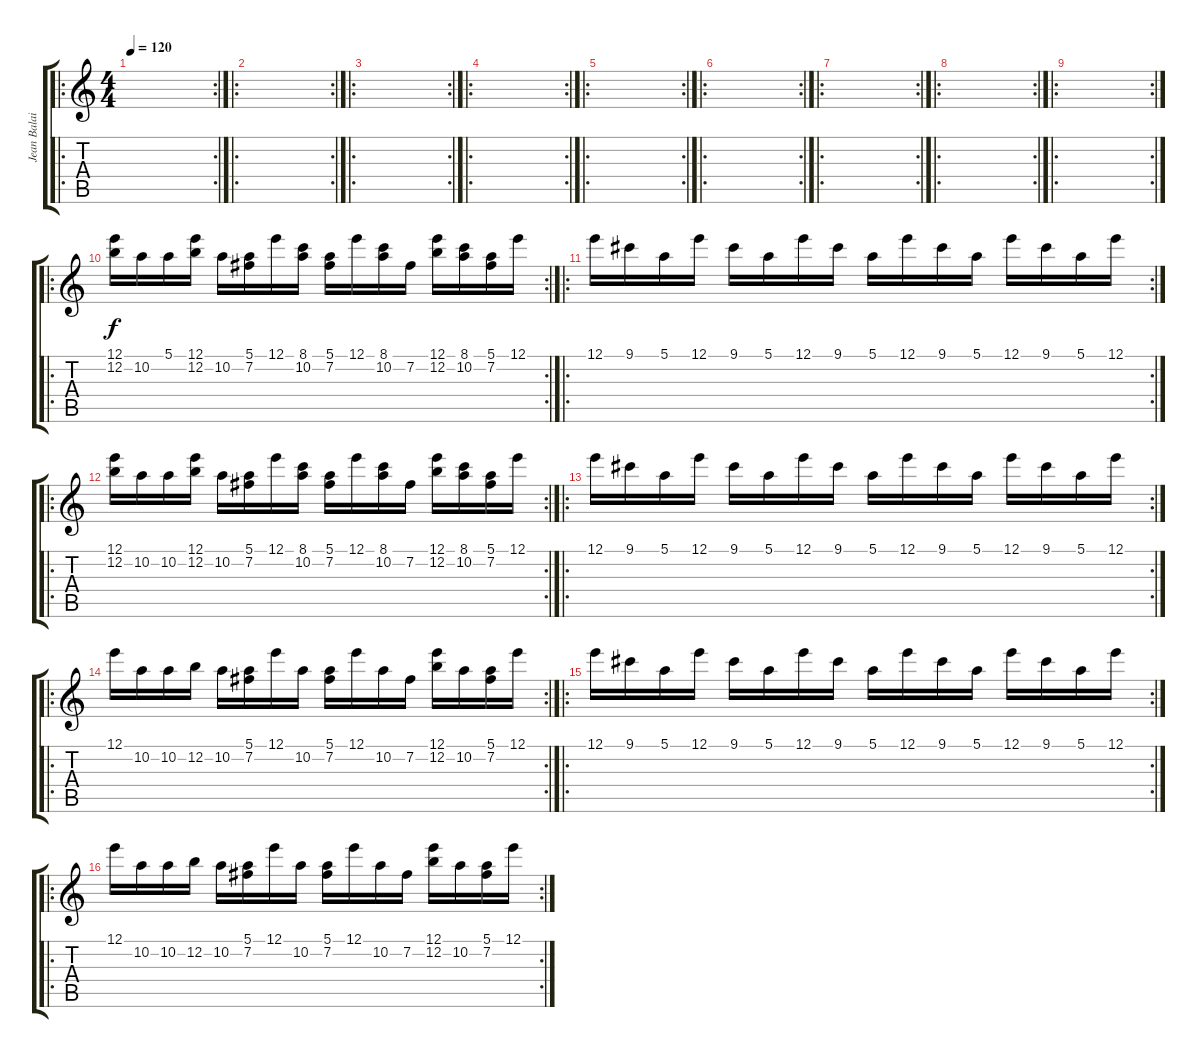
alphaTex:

\track ("Jean Balaise" "Jean Balai") {instrument distortionguitar}
\staff {score tabs}
\tuning (E4 B3 G3 D3 A2 E2) {hide}
\ro
\rc 2
\ts (4 4)
\tempo 120
\clef g2
\ks c
|
\ro
\rc 2
|
\ro
\rc 2
|
\ro
\rc 2
|
\ro
\rc 2
|
\ro
\rc 2
|
\ro
\rc 2
|
\ro
\rc 2
|
\ro
\rc 2
|
\ro
\rc 2
(12.1 12.2).16 10.2.16 5.1.16 (12.1 12.2).16 10.2.16 (5.1 7.2).16 12.1.16 (8.1 10.2).16 (5.1 7.2).16 12.1.16 (8.1 10.2).16 7.2.16 (12.1 12.2).16 (8.1 10.2).16 (5.1 7.2).16 12.1.16 |
\ro
\rc 2
12.1.16 9.1.16 5.1.16 12.1.16 9.1.16 5.1.16 12.1.16 9.1.16 5.1.16 12.1.16 9.1.16 5.1.16 12.1.16 9.1.16 5.1.16 12.1.16 |
\ro
\rc 2
(12.1 12.2).16 10.2.16 10.2.16 (12.1 12.2).16 10.2.16 (5.1 7.2).16 12.1.16 (8.1 10.2).16 (5.1 7.2).16 12.1.16 (8.1 10.2).16 7.2.16 (12.1 12.2).16 (8.1 10.2).16 (5.1 7.2).16 12.1.16 |
\ro
\rc 2
12.1.16 9.1.16 5.1.16 12.1.16 9.1.16 5.1.16 12.1.16 9.1.16 5.1.16 12.1.16 9.1.16 5.1.16 12.1.16 9.1.16 5.1.16 12.1.16 |
\ro
\rc 2
12.1.16 10.2.16 10.2.16 12.2.16 10.2.16 (5.1 7.2).16 12.1.16 10.2.16 (5.1 7.2).16 12.1.16 10.2.16 7.2.16 (12.1 12.2).16 10.2.16 (5.1 7.2).16 12.1.16 |
\ro
\rc 2
12.1.16 9.1.16 5.1.16 12.1.16 9.1.16 5.1.16 12.1.16 9.1.16 5.1.16 12.1.16 9.1.16 5.1.16 12.1.16 9.1.16 5.1.16 12.1.16 |
\ro
\rc 2
12.1.16 10.2.16 10.2.16 12.2.16 10.2.16 (5.1 7.2).16 12.1.16 10.2.16 (5.1 7.2).16 12.1.16 10.2.16 7.2.16 (12.1 12.2).16 10.2.16 (5.1 7.2).16 12.1.16
